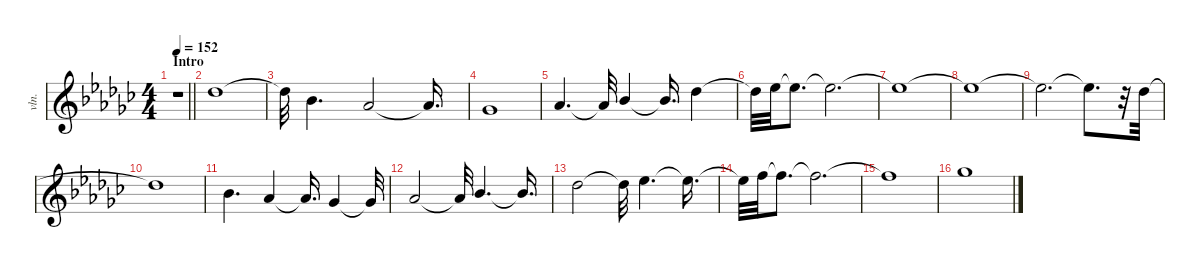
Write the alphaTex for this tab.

\defaultSystemsLayout 4
\hideDynamics
\bracketExtendMode nobrackets
\otherSystemsTrackNameOrientation horizontal
\track ("Keyboards 1-hid" "vln.") {defaultSystemsLayout 4 instrument stringensemble1}
\staff {score}
\tuning (Eb4 Bb3 Gb3 Db3 Ab2 Eb2)
\ts (4 4)
\section ("" "Intro")
\ac
\tempo 152
\clef g2
\barLineRight lightlight
\ks gb
r.1{dy fff instrument stringensemble1 beam Down} |
10.1{acc b}.1{beam Down} |
10.1{t acc b}.32{beam Down} 7.1{acc b}.4{d beam Down} 5.1{acc b}.2{beam Up} 5.1{t acc b}.16{d beam Up} |
3.1{acc b}.1{beam Up} |
5.1{acc b}.4{d beam Up} 5.1{t acc b}.32{beam Up} 7.1{acc b}.4{beam Up} 7.1{t acc b}.16{d beam Up} 10.1{acc b}.4{beam Down} |
10.1{t acc b}.32{beam Down} 12.1{acc b}.32{beam Down} 12.1{t acc b}.8{d beam Down} 12.1{t acc b}.2{d beam Down} |
12.1{t acc b}.1{beam Down} |
12.1{t acc b}.1{beam Down} |
12.1{t acc b}.2{d beam Down} 12.1{t acc b}.8{d beam Down} r.32{beam Down} 10.1{acc b}.32{beam Down} |
10.1{t acc b}.1{beam Down} |
7.1{acc b}.4{d beam Down} 5.1{acc b}.4{beam Up} 5.1{t acc b}.16{d beam Up} 3.1{acc b}.4{beam Up} 3.1{t acc b}.32{beam Up} |
5.1{acc b}.2{beam Up} 5.1{t acc b}.32{beam Up} 7.1{acc b}.4{d beam Up} 7.1{t acc b}.16{d beam Up} |
10.1{acc b}.2{beam Down} 10.1{t acc b}.32{beam Down} 12.1{acc b}.4{d beam Down} 12.1{t acc b}.16{d beam Down} |
12.1{t acc b}.32{beam Down} 14.1{acc forcenatural}.32{beam Down} 14.1{t acc forcenatural}.8{d beam Down} 14.1{t acc forcenatural}.2{d beam Down} |
14.1{t acc forcenatural}.1{beam Down} |
15.1{acc b}.1{beam Down}
